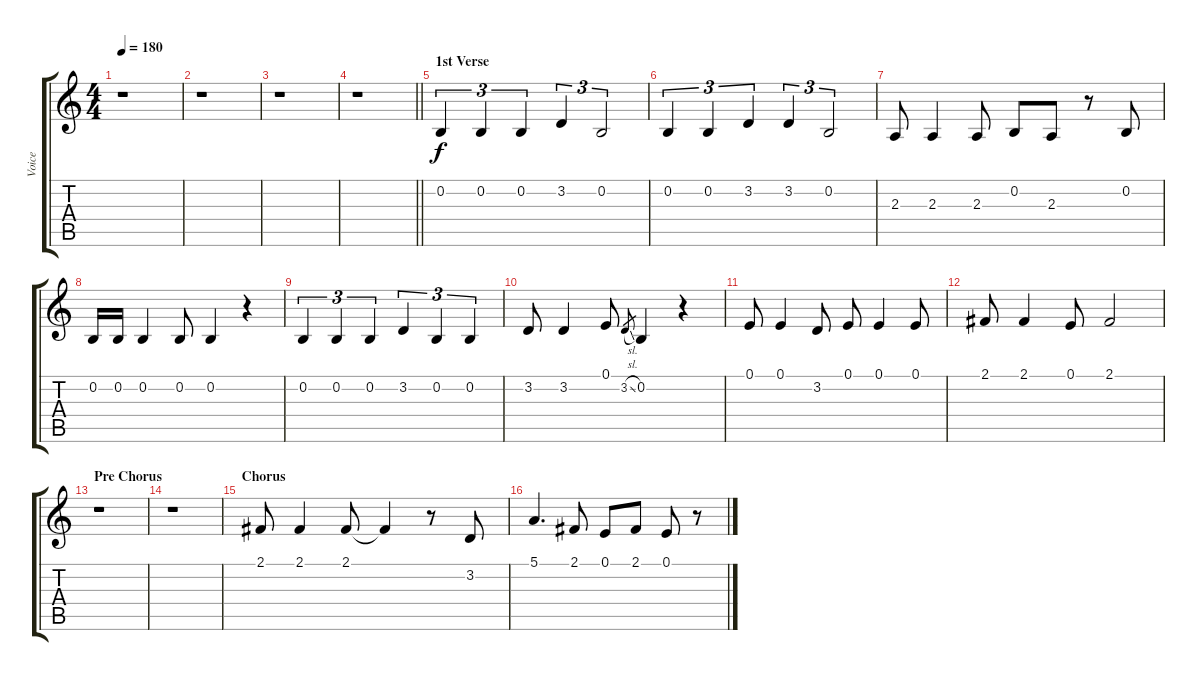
\track ("Voice" "Voice") {instrument lead6voice}
\staff {score tabs}
\tuning (E4 B3 G3 D3 A2 E2) {hide}
\ts (4 4)
\tempo 180
\clef g2
\ks c
r.1{dy f} |
r.1 |
r.1 |
\barLineRight lightlight
r.1 |
\section ("" "1st Verse")
0.2.4{tu (3 2)} 0.2.4{tu (3 2)} 0.2.4{tu (3 2)} 3.2.4{tu (3 2)} 0.2.2{tu (3 2)} |
0.2.4{tu (3 2)} 0.2.4{tu (3 2)} 3.2.4{tu (3 2)} 3.2.4{tu (3 2)} 0.2.2{tu (3 2)} |
2.3.8 2.3.4 2.3.8 0.2.8 2.3.8 r.8 0.2.8 |
0.2.16 0.2.16 0.2.4 0.2.8 0.2.4 r.4 |
0.2.4{tu (3 2)} 0.2.4{tu (3 2)} 0.2.4{tu (3 2)} 3.2.4{tu (3 2)} 0.2.4{tu (3 2)} 0.2.4{tu (3 2)} |
3.2.8 3.2.4 0.1.8 3.2{sl}.8{gr} 0.2.4 r.4 |
0.1.8 0.1.4 3.2.8 0.1.8 0.1.4 0.1.8 |
2.1.8 2.1.4 0.1.8 2.1.2 |
\section ("" "Pre Chorus")
r.1 |
r.1 |
\section ("" "Chorus")
2.1.8 2.1.4 2.1.8 2.1{t}.4 r.8 3.2.8 |
5.1.4{d} 2.1.8 0.1.8 2.1.8 0.1.8 r.8
